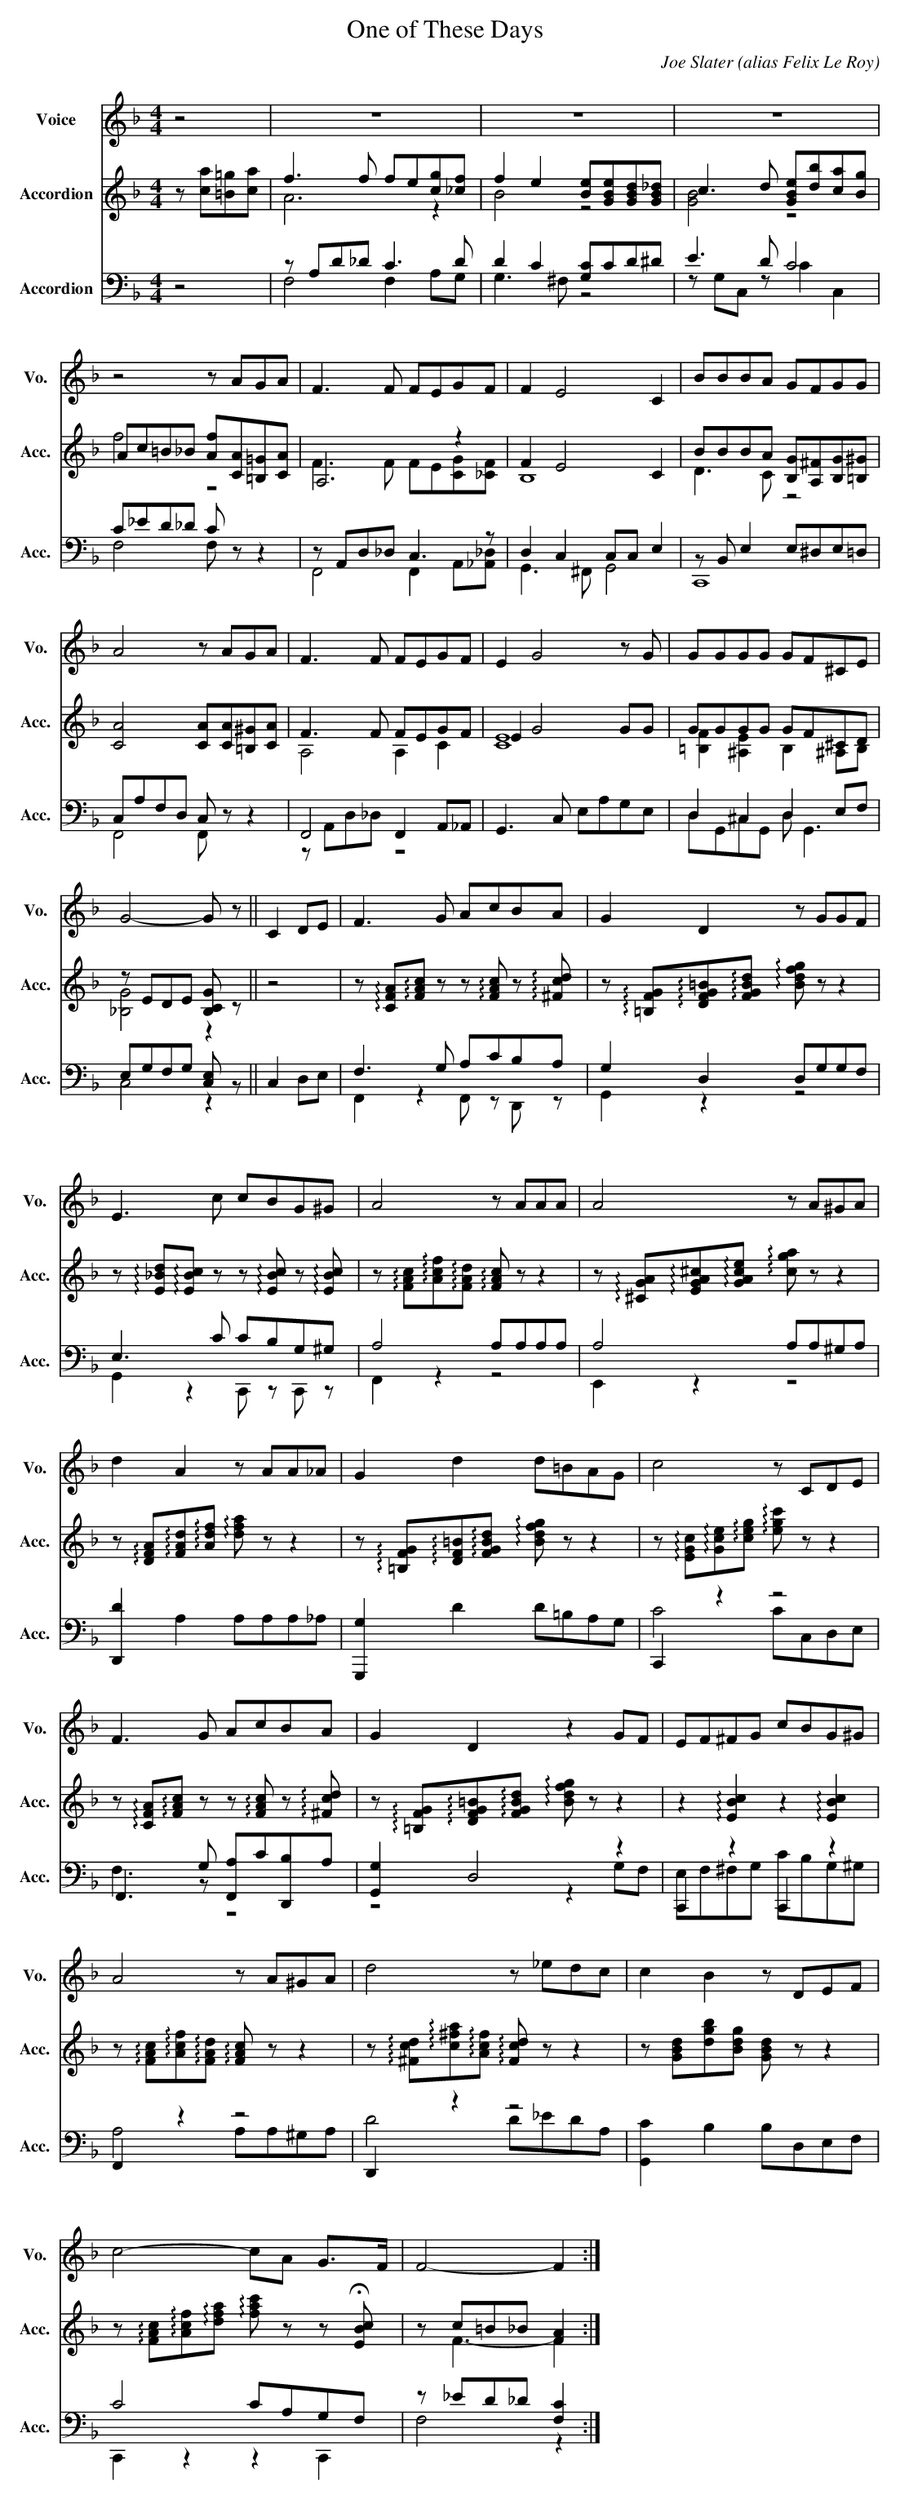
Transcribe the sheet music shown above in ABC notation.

X:1
T:One of These Days
C:Joe Slater (alias Felix Le Roy)
%%score 1 ( 2 3 ) ( 4 5 )
L:1/8
M:4/4
K:F
V:1 treble nm="Voice" snm="Vo."
V:2 treble nm="Accordion" snm="Acc."
V:3 treble
V:4 bass nm="Accordion" snm="Acc."
V:5 bass
V:1
z4 | z8 | z8 | z8 |$ z4 z AGA | F3 F FEGF | F2 E4 C2 | BBBA GFGG |$ A4 z AGA | F3 F FEGF |
E2 G4 z G | GGGG GF^CE |$ G4- G z || C2 DE | F3 G AcBA | G2 D2 z GGF |$ E3 c cBG^G | A4 z AAA |
A4 z A^GA |$ d2 A2 z AA_A | G2 d2 d=BAG | c4 z CDE |$ F3 G AcBA | G2 D2 z2 GF | EF^FG cBG^G |$
A4 z A^GA | d4 z _edc | c2 B2 z DEF |$ c4- cA G>F | F4- F2 :|
V:2
z [ca][=B=g][ca] | f3 f fe[cg][_cf] | f2 e2 [Be][GBe][GBd][GB_d] | c3 d [GBe][db][ca][Bg] |$
Ac=B_B [Af][CA][=B,=G][CA] | A,6 z2 | F2 E4 C2 | BBBA [B,G][A,^F][B,G][=B,^G] |$
[CA]4 [CA][CA][=B,^G][CA] | F3 F FEGF | E2 G4 GG | GGGG GF^CD |$ z EDE [B,CG] z || z4 |
z !arpeggio![CFA]!arpeggio![FAc] z z !arpeggio![FAc] z !arpeggio![^Fcd] |
z !arpeggio![=B,FG]!arpeggio![DFG=B]!arpeggio![FGBd] !arpeggio![Bdfg] z z2 |$
z !arpeggio![E_Bd]!arpeggio![EBc] z z !arpeggio![EBc] z !arpeggio![EBc] |
z !arpeggio![FAc]!arpeggio![Acf]!arpeggio![FAd] !arpeggio![FAc] z z2 |
z !arpeggio![^CGA]!arpeggio![EGA^c]!arpeggio![GAce] !arpeggio![cga] z z2 |$
z !arpeggio![DFA]!arpeggio![FAd]!arpeggio![Adf] !arpeggio![dfa] z z2 |
z !arpeggio![=B,FG]!arpeggio![DF=B]!arpeggio![FGBd] !arpeggio![Bdfg] z z2 |
z !arpeggio![EGc]!arpeggio![Gce]!arpeggio![ceg] !arpeggio![egc'] z z2 |$
z !arpeggio![CFA]!arpeggio![FAc] z z !arpeggio![FAc] z !arpeggio![^Fcd] |
z !arpeggio![=B,FG]!arpeggio![DFG=B]!arpeggio![FGBd] !arpeggio![Bdfg] z z2 |
z2 !arpeggio![EBc]2 z2 !arpeggio![EBc]2 |$
z !arpeggio![FAc]!arpeggio![Acf]!arpeggio![FAd] !arpeggio![FAc] z z2 |
z !arpeggio![^Fcd]!arpeggio![c^fa]!arpeggio![Acf] !arpeggio![Fcd] z z2 |
z [GBd][dgb][Bdg] [GBd] z z2 |$
z !arpeggio![FAc]!arpeggio![Acf]!arpeggio![dfa] !arpeggio![fac'] z z !fermata![EBc] |
z c=B_B [FA]2 :|
V:3
x4 | A6 z2 | B4 z4 | [GB]4 z4 |$ f4 z4 | F3 F FE[CG][_CF] | B,8 | D3 C z4 |$ x8 | A,4 A,2 C2 |
[CE]8 | [=B,F]2 [^A,E]2 B,2 ^A,B, |$ [_B,G]4 z2 || x4 | x8 | x8 |$ x8 | x8 | x8 |$ x8 | x8 | x8 |$
x8 | x8 | x8 |$ x8 | x8 | x8 |$ x8 | z F3- F2 :|
V:4
z4 | z A,D_D C3 D | D2 C2 [G,C]CD^D | E3 D C4 |$ C_ED_D C z z2 | z A,,D,_D, C,3 z |
D,2 C,2 C,C, E,2 | z B,, E,2 E,^D,E,=D, |$ C,A,F,D, C, z z2 | F,,4 F,,2 A,,_A,, |
G,,3 C, E,A,G,E, | D,2 ^C,2 D,2 E,F, |$ E,G,F,G, [C,E,] z || C,2 D,E, | F,3 G, A,CB,A, |
G,2 D,2 D,G,G,F, |$ E,3 C CB,G,^G, | A,4 A,A,A,A, | A,4 A,A,^G,A, |$ [D,,D]2 A,2 A,A,A,_A, |
[G,,,G,]2 D2 D=B,A,G, | C,,2 z2 z4 |$ F,,3 G, [F,,A,]C[D,,B,]A, | [G,,G,]2 D,4 z2 |
C,,2 z2 C,,2 z2 |$ F,,2 z2 z4 | D,,2 z2 z4 | [G,,C]2 B,2 B,D,E,F, |$ C4 CA,G,F, |
z _ED_D [F,C]2 :|
V:5
x4 | F,4 F,2 A,G, | G,3 ^F, z4 | z G,C, z C2 C,2 |$ F,4 F, z z2 | F,,4 F,,2 A,,[_A,,_D,] |
G,,3 ^F,, G,,4 | C,,8 |$ F,,4 F,, z z2 | z A,,D,_D, z4 | x8 | D,G,,^C,G,, D, G,,3 |$ C,4 z2 ||
x4 | F,,2 z2 F,, z D,, z | G,,2 z2 z4 |$ G,,2 z2 C,, z C,, z | F,,2 z2 z4 | E,,2 z2 z4 |$ x8 |
x8 | C4 CC,D,E, |$ F,3 z z4 | z4 z2 G,F, | E,F,^F,G, CB,G,^G, |$ A,4 A,A,^G,A, | D4 D_EDA, | x8 |$
C,,2 z2 z2 C,,2 | F,4 z2 :|
